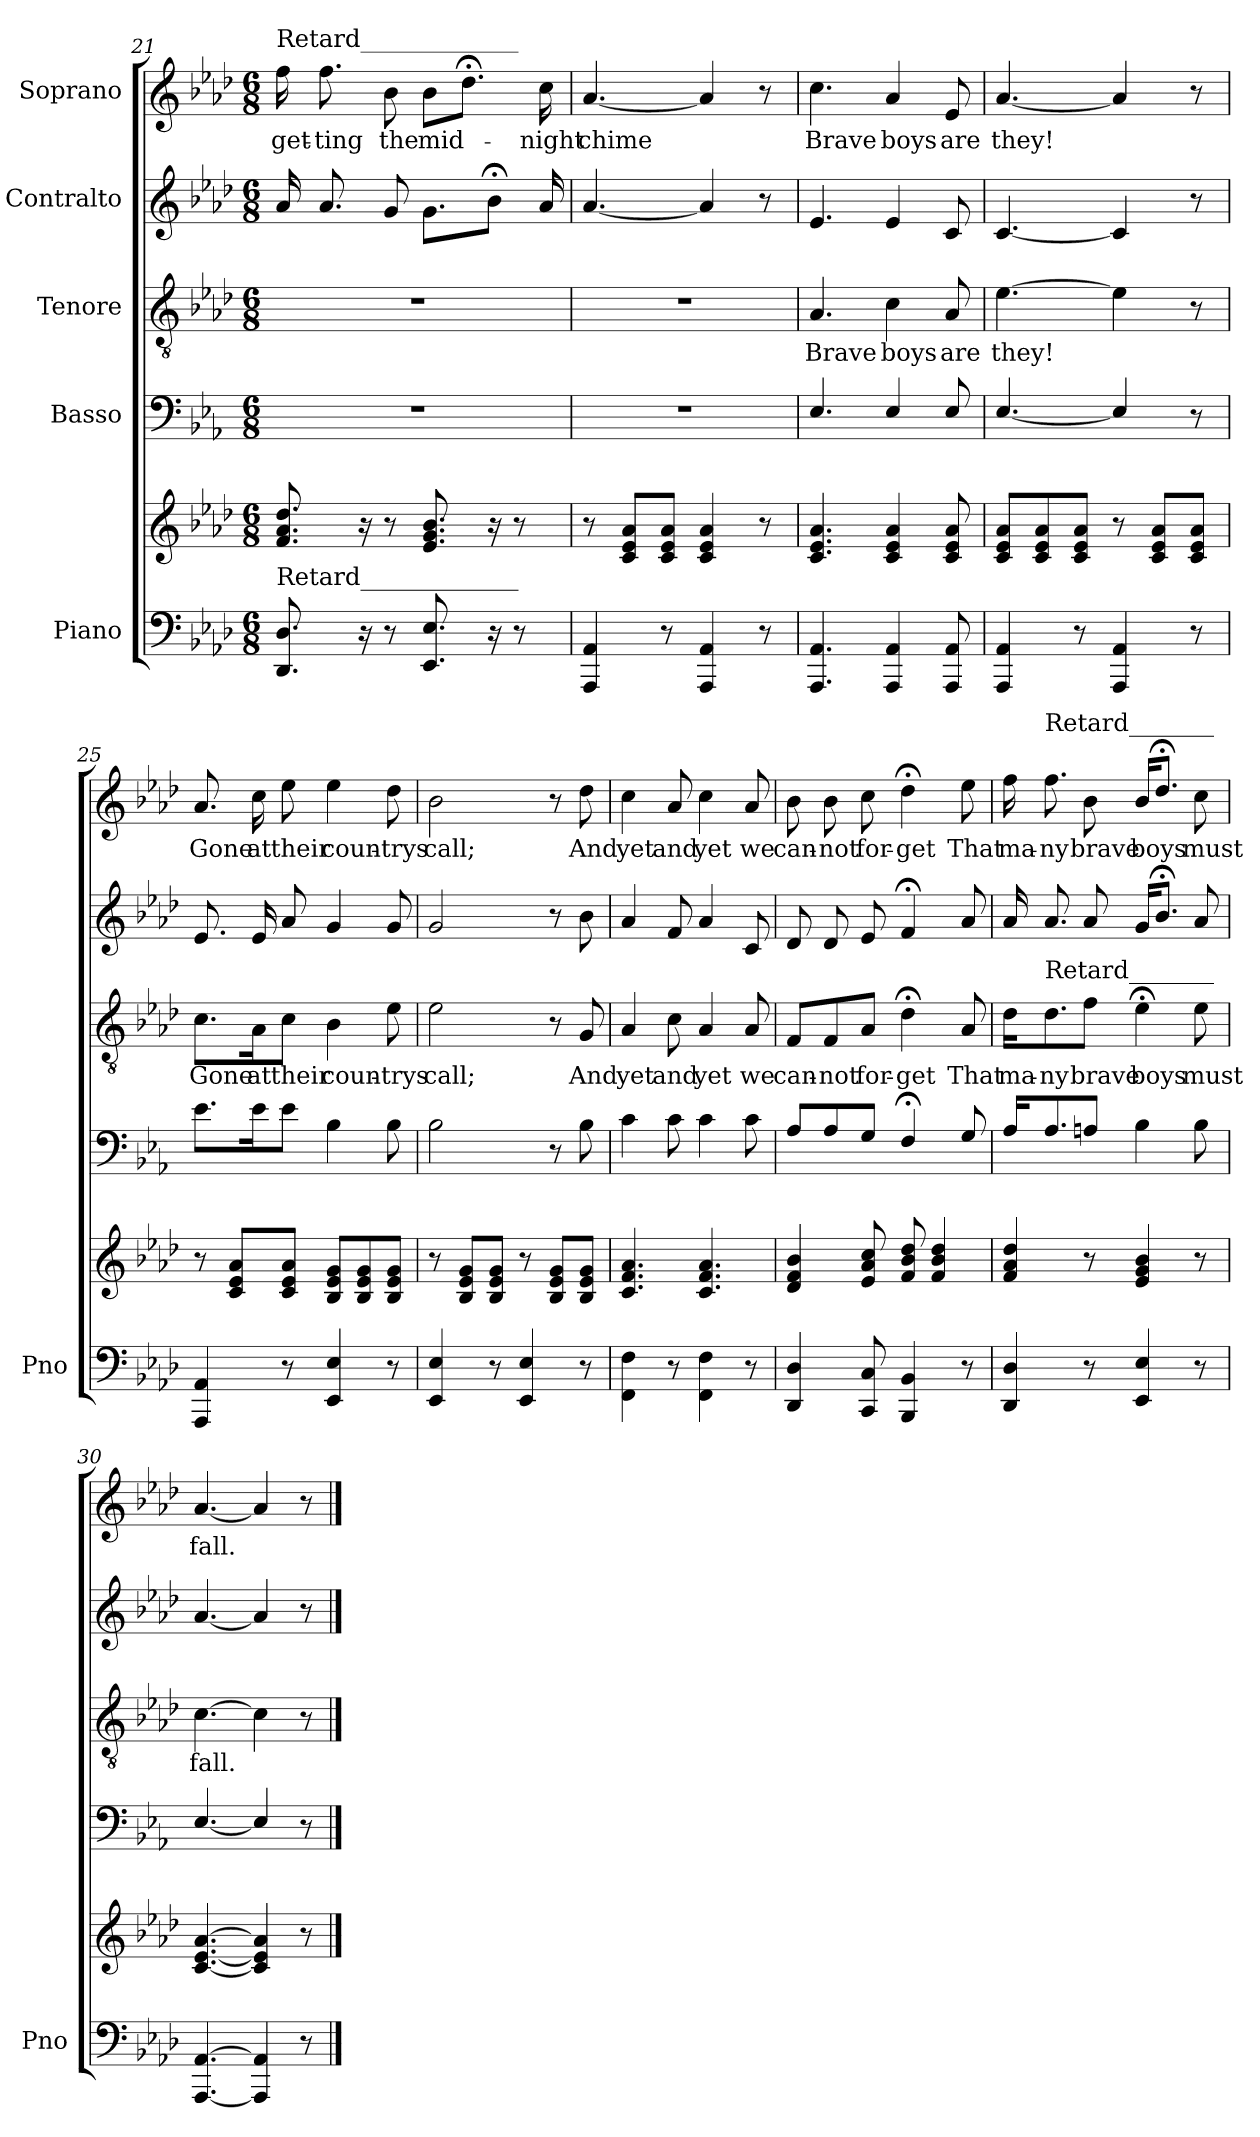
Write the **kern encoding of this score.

**kern	**kern	**kern	**kern	**text	**kern	**kern	**text
*part5	*part5	*part4	*part3	*part3	*part2	*part1	*part1
*staff6	*staff5	*staff4	*staff3	*staff3	*staff2	*staff1	*staff1
*I"Piano	*	*I"Basso	*I"Tenore	*	*I"Contralto	*I"Soprano	*
*I'Pno	*	*	*	*	*	*	*
*clefF4	*clefG2	*clefF4	*clefGv2	*	*clefG2	*clefG2	*
*	*	*ITrd4c7	*	*	*	*	*
*k[b-e-a-d-]	*k[b-e-a-d-]	*k[b-e-a-d-]	*k[b-e-a-d-]	*	*k[b-e-a-d-]	*k[b-e-a-d-]	*
*M6/8	*M6/8	*M6/8	*M6/8	*	*M6/8	*M6/8	*
=21	=21	=21	=21	=21	=21	=21	=21
!	!	!	!	!	!	!LO:TX:a:t=Retard_____________	!
!LO:TX:a:t=Retard_____________	!	!	!	!	!	!	!
!	!	!	!	!	!	!	!LO:LY:b
8.DD-/ 8.D-/	8.f/ 8.a-/ 8.dd-/	2.r	2.r	.	16a-/	16ff\	get-
!	!	!	!	!	!	!	!LO:LY:b
.	.	.	.	.	8.a-/	8.ff\	ting
16r	16r	.	.	.	.	.	.
!	!	!	!	!	!	!	!LO:LY:b
8r	8r	.	.	.	8g/	8b-\	the
!	!	!	!	!	!	!	!LO:LY:b
8.EE-/ 8.E-/	8.e-/ 8.g/ 8.b-/	.	.	.	8.g\L	8b-\L	mid-
.	.	.	.	.	.	8.dd-;<\J	.
16r	16r	.	.	.	8b-;<\J	.	.
8r	8r	.	.	.	.	.	.
!	!	!	!	!	!	!	!LO:LY:b
.	.	.	.	.	16a-/	16cc\	-night
=22	=22	=22	=22	=22	=22	=22	=22
!	!	!	!	!	!	!	!LO:LY:b
4AAA-/ 4AA-/	8r	2.r	2.r	.	[4.a-/	[4.a-/	chime
.	8c/ 8e-/ 8a-/L	.	.	.	.	.	.
8r	8c/ 8e-/ 8a-/J	.	.	.	.	.	.
4AAA-/ 4AA-/	4c/ 4e-/ 4a-/	.	.	.	4a-/]	4a-/]	.
8r	8r	.	.	.	8r	8r	.
!!LO:LB:g=z
=23	=23	=23	=23	=23	=23	=23	=23
!	!	!	!	!LO:LY:b	!	!	!LO:LY:b
4.AAA-/ 4.AA-/	4.c/ 4.e-/ 4.a-/	4.AA-/	4.A-/	Brave	4.e-/	4.cc\	Brave
!	!	!	!	!LO:LY:b	!	!	!LO:LY:b
4AAA-/ 4AA-/	4c/ 4e-/ 4a-/	4AA-/	4c\	boys	4e-/	4a-/	boys
!	!	!	!	!LO:LY:b	!	!	!LO:LY:b
8AAA-/ 8AA-/	8c/ 8e-/ 8a-/	8AA-/	8A-/	are	8c/	8e-/	are
=24	=24	=24	=24	=24	=24	=24	=24
!	!	!	!	!LO:LY:b	!	!	!LO:LY:b
4AAA-/ 4AA-/	8c/ 8e-/ 8a-/L	[4.AA-/	[4.e-\	they!	[4.c/	[4.a-/	they!
.	8c/ 8e-/ 8a-/	.	.	.	.	.	.
8r	8c/ 8e-/ 8a-/J	.	.	.	.	.	.
4AAA-/ 4AA-/	8r	4AA-/]	4e-\]	.	4c/]	4a-/]	.
.	8c/ 8e-/ 8a-/L	.	.	.	.	.	.
8r	8c/ 8e-/ 8a-/J	8r	8r	.	8r	8r	.
=25	=25	=25	=25	=25	=25	=25	=25
!	!	!	!	!LO:LY:b	!	!	!LO:LY:b
4AAA-/ 4AA-/	8r	8.A-\L	8.c\L	Gone	8.e-/	8.a-/	Gone
.	8c/ 8e-/ 8a-/L	.	.	.	.	.	.
!	!	!	!	!LO:LY:b	!	!	!LO:LY:b
.	.	16A-\K	16A-\K	at	16e-/	16cc\	at
!	!	!	!	!LO:LY:b	!	!	!LO:LY:b
8r	8c/ 8e-/ 8a-/J	8A-\J	8c\J	their	8a-/	8ee-\	their
!	!	!	!	!LO:LY:b	!	!	!LO:LY:b
4EE-/ 4E-/	8B-/ 8e-/ 8g/L	4E-\	4B-\	coun-	4g/	4ee-\	coun-
.	8B-/ 8e-/ 8g/	.	.	.	.	.	.
!	!	!	!	!LO:LY:b	!	!	!LO:LY:b
8r	8B-/ 8e-/ 8g/J	8E-\	8e-\	trys	8g/	8dd-\	trys
=26	=26	=26	=26	=26	=26	=26	=26
!	!	!	!	!LO:LY:b	!	!	!LO:LY:b
4EE-/ 4E-/	8r	2E-\	2e-\	call;	2g/	2b-\	call;
.	8B-/ 8e-/ 8g/L	.	.	.	.	.	.
8r	8B-/ 8e-/ 8g/J	.	.	.	.	.	.
4EE-/ 4E-/	8r	.	.	.	.	.	.
.	8B-/ 8e-/ 8g/L	8r	8r	.	8r	8r	.
!	!	!	!	!LO:LY:b	!	!	!LO:LY:b
8r	8B-/ 8e-/ 8g/J	8E-\	8G/	And	8b-\	8dd-\	And
!!LO:PB:g=z
=27	=27	=27	=27	=27	=27	=27	=27
!	!	!	!	!LO:LY:b	!	!	!LO:LY:b
4FF\ 4F\	4.c/ 4.f/ 4.a-/	4F\	4A-/	yet	4a-/	4cc\	yet
!	!	!	!	!LO:LY:b	!	!	!LO:LY:b
8r	.	8F\	8c\	and	8f/	8a-/	and
!	!	!	!	!LO:LY:b	!	!	!LO:LY:b
4FF\ 4F\	4.c/ 4.f/ 4.a-/	4F\	4A-/	yet	4a-/	4cc\	yet
!	!	!	!	!LO:LY:b	!	!	!LO:LY:b
8r	.	8F\	8A-/	we	8c/	8a-/	we
=28	=28	=28	=28	=28	=28	=28	=28
!	!	!	!	!LO:LY:b	!	!	!LO:LY:b
4DD-/ 4D-/	4d-/ 4f/ 4b-/	8D-/L	8F/L	can-	8d-/	8b-\	can-
!	!	!	!	!LO:LY:b	!	!	!LO:LY:b
.	.	8D-/	8F/	not	8d-/	8b-\	not
!	!	!	!	!LO:LY:b	!	!	!LO:LY:b
8CC/ 8C/	8e-/ 8a-/ 8cc/	8C/J	8A-/J	for-	8e-/	8cc\	for-
!	!	!	!	!LO:LY:b	!	!	!LO:LY:b
4BBB-/ 4BB-/	8f/ 8b-/ 8dd-/	4BB-;</	4d-;<\	get	4f;</	4dd-;<\	get
.	4f/ 4b-/ 4dd-/	.	.	.	.	.	.
!	!	!	!	!LO:LY:b	!	!	!LO:LY:b
8r	.	8C/	8A-/	That	8a-/	8ee-\	That
=29	=29	=29	=29	=29	=29	=29	=29
!	!	!	!	!LO:LY:b	!	!	!LO:LY:b
4DD-/ 4D-/	4f/ 4a-/ 4dd-/	16D-/KL	16d-\KL	ma-	16a-/	16ff\	ma-
!	!	!	!	!	!	!LO:TX:a:t=Retard_______	!
!	!	!	!LO:TX:a:t=Retard_______	!	!	!	!
!	!	!	!	!LO:LY:b	!	!	!LO:LY:b
.	.	8.D-/	8.d-\	ny	8.a-/	8.ff\	ny
!	!	!	!	!LO:LY:b	!	!	!LO:LY:b
8r	8r	8Dn/J	8f\J	brave	8a-/	8b-\	brave
!	!	!	!	!LO:LY:b	!	!	!LO:LY:b
4EE-/ 4E-/	4e-/ 4g/ 4b-/	4E-\	4e-;<\	boys	16g/KL	16b-/KL	boys
.	.	.	.	.	8.b-;</J	8.dd-;</J	.
!	!	!	!	!LO:LY:b	!	!	!LO:LY:b
8r	8r	8E-\	8e-\	must	8a-/	8cc\	must
=30	=30	=30	=30	=30	=30	=30	=30
!	!	!	!	!LO:LY:b	!	!	!LO:LY:b
[4.AAA-/ [4.AA-/	[4.c/ [4.e-/ [4.a-/	[4.AA-/	[4.c\	fall.	[4.a-/	[4.a-/	fall.
4AAA-/] 4AA-/]	4c/] 4e-/] 4a-/]	4AA-/]	4c\]	.	4a-/]	4a-/]	.
8r	8r	8r	8r	.	8r	8r	.
==	==	==	==	==	==	==	==
*-	*-	*-	*-	*-	*-	*-	*-
